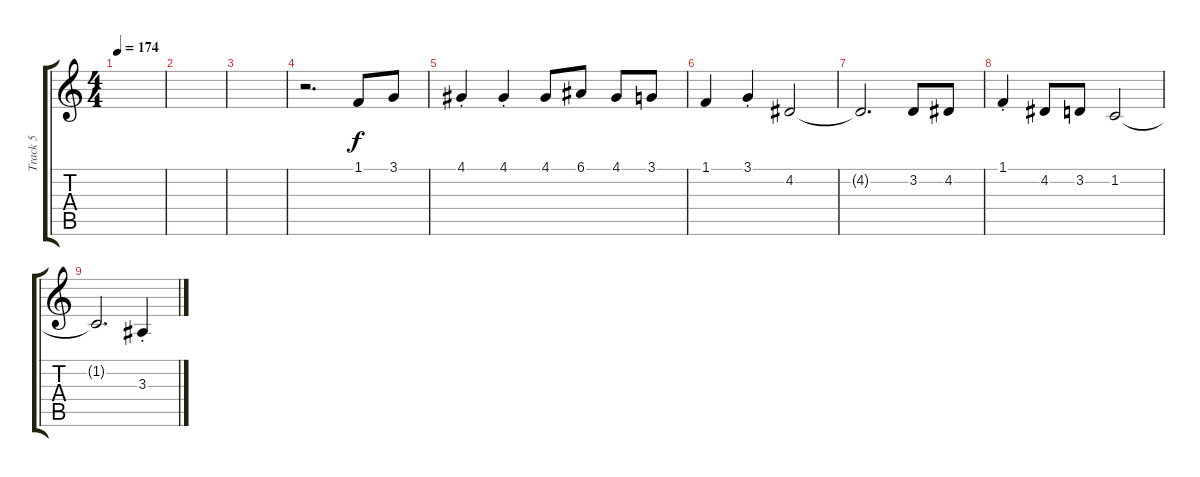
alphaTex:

\track ("Track 5" "Track 5") {instrument clarinet}
\staff {score tabs}
\tuning (E4 B3 G3 D3 A2 E2) {hide}
\ts (4 4)
\tempo 174
\clef g2
\ks c
|
|
|
r.2{d} 1.1.8 3.1.8 |
4.1{st}.4 4.1{st}.4 4.1.8 6.1.8 4.1.8 3.1.8 |
1.1.4 3.1{st}.4 4.2.2 |
4.2{t}.2{d} 3.2.8 4.2.8 |
1.1{st}.4 4.2.8 3.2.8 1.2.2 |
1.2{t}.2{d} 3.3{st}.4
